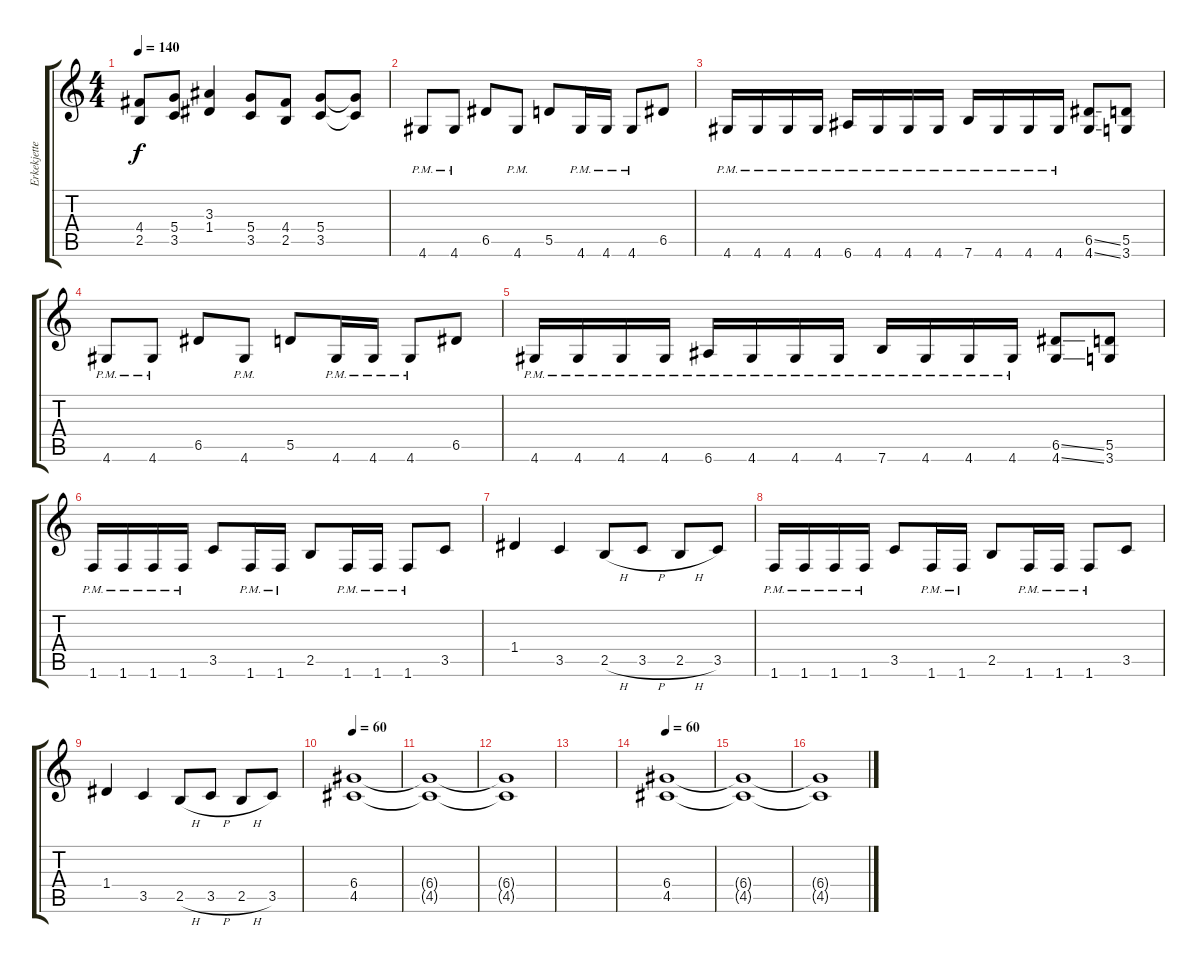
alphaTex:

\track ("Erkekjetter Silenoz" "Erkekjette") {instrument overdrivenguitar}
\staff {score tabs}
\tuning (E4 B3 G3 D3 A2 E2) {hide}
\ts (4 4)
\tempo 140
\clef g2
\ks c
(4.4 2.5).8{dy f} (5.4 3.5).8 (3.3 1.4).4 (5.4 3.5).8 (4.4 2.5).8 (5.4 3.5).8 (5.4{t} 3.5{t}).8 |
4.6{pm}.8 4.6{pm}.8 6.5.8 4.6{pm}.8 5.5.8 4.6{pm}.16 4.6{pm}.16 4.6{pm}.8 6.5.8 |
4.6{pm}.16 4.6{pm}.16 4.6{pm}.16 4.6{pm}.16 6.6{pm}.16 4.6{pm}.16 4.6{pm}.16 4.6{pm}.16 7.6{pm}.16 4.6{pm}.16 4.6{pm}.16 4.6{pm}.16 (6.5{ss} 4.6{ss}).8 (5.5 3.6).8 |
4.6{pm}.8 4.6{pm}.8 6.5.8 4.6{pm}.8 5.5.8 4.6{pm}.16 4.6{pm}.16 4.6{pm}.8 6.5.8 |
4.6{pm}.16 4.6{pm}.16 4.6{pm}.16 4.6{pm}.16 6.6{pm}.16 4.6{pm}.16 4.6{pm}.16 4.6{pm}.16 7.6{pm}.16 4.6{pm}.16 4.6{pm}.16 4.6{pm}.16 (6.5{ss} 4.6{ss}).8 (5.5 3.6).8 |
1.6{pm}.16 1.6{pm}.16 1.6{pm}.16 1.6{pm}.16 3.5.8 1.6{pm}.16 1.6{pm}.16 2.5.8 1.6{pm}.16 1.6{pm}.16 1.6{pm}.8 3.5.8 |
1.4.4 3.5.4 2.5{h}.8 3.5{h}.8 2.5{h}.8 3.5.8 |
1.6{pm}.16 1.6{pm}.16 1.6{pm}.16 1.6{pm}.16 3.5.8 1.6{pm}.16 1.6{pm}.16 2.5.8 1.6{pm}.16 1.6{pm}.16 1.6{pm}.8 3.5.8 |
1.4.4 3.5.4 2.5{h}.8 3.5{h}.8 2.5{h}.8 3.5.8 |
\tempo 60
(6.4 4.5).1 |
(6.4{t} 4.5{t}).1 |
(6.4{t} 4.5{t}).1 |
|
\tempo 60
(6.4 4.5).1 |
(6.4{t} 4.5{t}).1 |
(6.4{t} 4.5{t}).1
